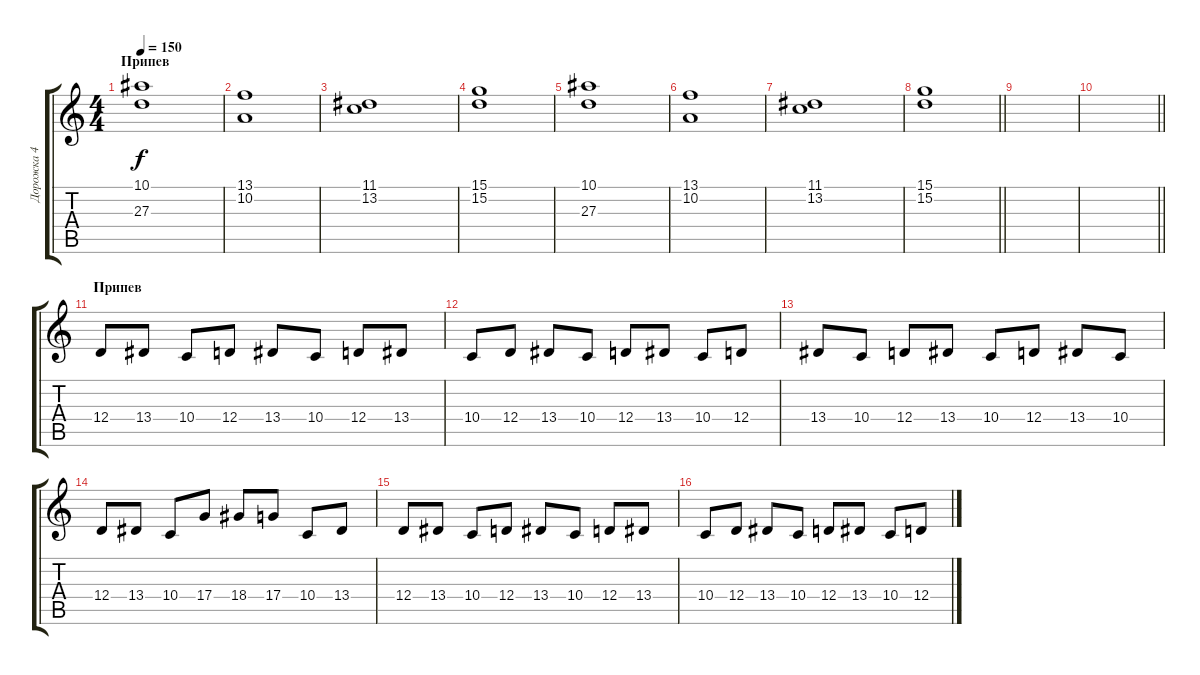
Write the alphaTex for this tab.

\track ("Дорожка 4" "Дорожка 4") {instrument lead1square}
\staff {score tabs}
\tuning (E4 B3 G3 D3 A2 E2) {hide}
\ts (4 4)
\section ("" "Припев")
\tempo 150
\clef g2
\ks c
(10.1 27.3).1{dy f instrument stringensemble1} |
(13.1 10.2).1 |
(11.1 13.2).1 |
(15.1 15.2).1 |
(10.1 27.3).1 |
(13.1 10.2).1 |
(11.1 13.2).1 |
\barLineRight lightlight
(15.1 15.2).1 |
|
\barLineRight lightlight
|
\section ("" "Припев")
12.4.8{instrument lead1square} 13.4.8 10.4.8 12.4.8 13.4.8 10.4.8 12.4.8 13.4.8 |
10.4.8 12.4.8 13.4.8 10.4.8 12.4.8 13.4.8 10.4.8 12.4.8 |
13.4.8 10.4.8 12.4.8 13.4.8 10.4.8 12.4.8 13.4.8 10.4.8 |
12.4.8 13.4.8 10.4.8 17.4.8 18.4.8 17.4.8 10.4.8 13.4.8 |
12.4.8 13.4.8 10.4.8 12.4.8 13.4.8 10.4.8 12.4.8 13.4.8 |
10.4.8 12.4.8 13.4.8 10.4.8 12.4.8 13.4.8 10.4.8 12.4.8
